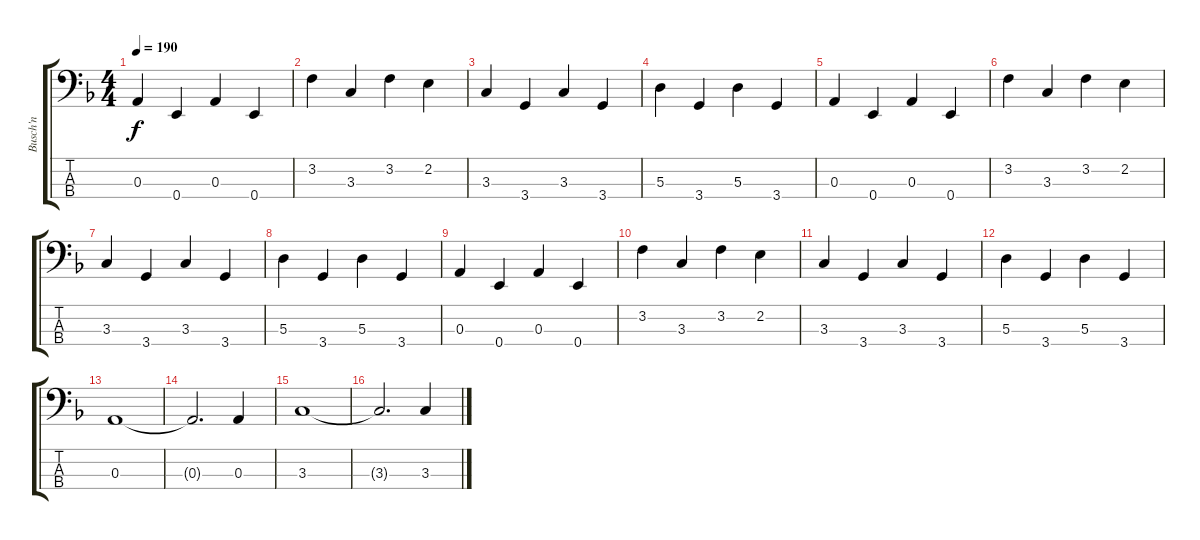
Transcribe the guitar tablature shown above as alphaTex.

\track ("Busch'n" "Busch'n") {instrument electricbasspick}
\staff {score tabs}
\tuning (G2 D2 A1 E1) {hide}
\ts (4 4)
\tempo 190
\clef f4
\ks f
0.3.4{dy f} 0.4.4 0.3.4 0.4.4 |
3.2.4 3.3.4 3.2.4 2.2.4 |
3.3.4 3.4.4 3.3.4 3.4.4 |
5.3.4 3.4.4 5.3.4 3.4.4 |
0.3.4 0.4.4 0.3.4 0.4.4 |
3.2.4 3.3.4 3.2.4 2.2.4 |
3.3.4 3.4.4 3.3.4 3.4.4 |
5.3.4 3.4.4 5.3.4 3.4.4 |
0.3.4 0.4.4 0.3.4 0.4.4 |
3.2.4 3.3.4 3.2.4 2.2.4 |
3.3.4 3.4.4 3.3.4 3.4.4 |
5.3.4 3.4.4 5.3.4 3.4.4 |
0.3.1 |
0.3{t}.2{d} 0.3.4 |
3.3.1 |
3.3{t}.2{d} 3.3.4
